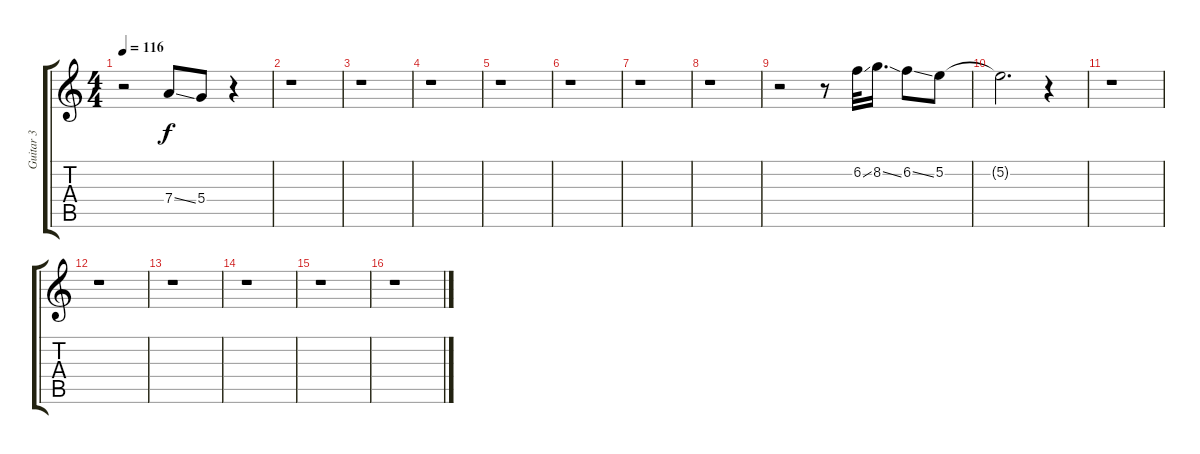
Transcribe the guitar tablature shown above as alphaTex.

\track ("Guitar 3" "Guitar 3") {instrument distortionguitar}
\staff {score tabs}
\tuning (D4 B3 G3 D3 G2 D2) {hide}
\ts (4 4)
\tempo 116
\clef g2
\ks c
r.2{dy f} 7.4{ss}.8 5.4.8 r.4 |
r.1 |
r.1 |
r.1 |
r.1 |
r.1 |
r.1 |
r.1 |
r.2 r.8 6.2{ss}.32 8.2{ss}.16{d} 6.2{ss}.8 5.2.8 |
5.2{t}.2{d} r.4 |
r.1 |
r.1 |
r.1 |
r.1 |
r.1 |
r.1
